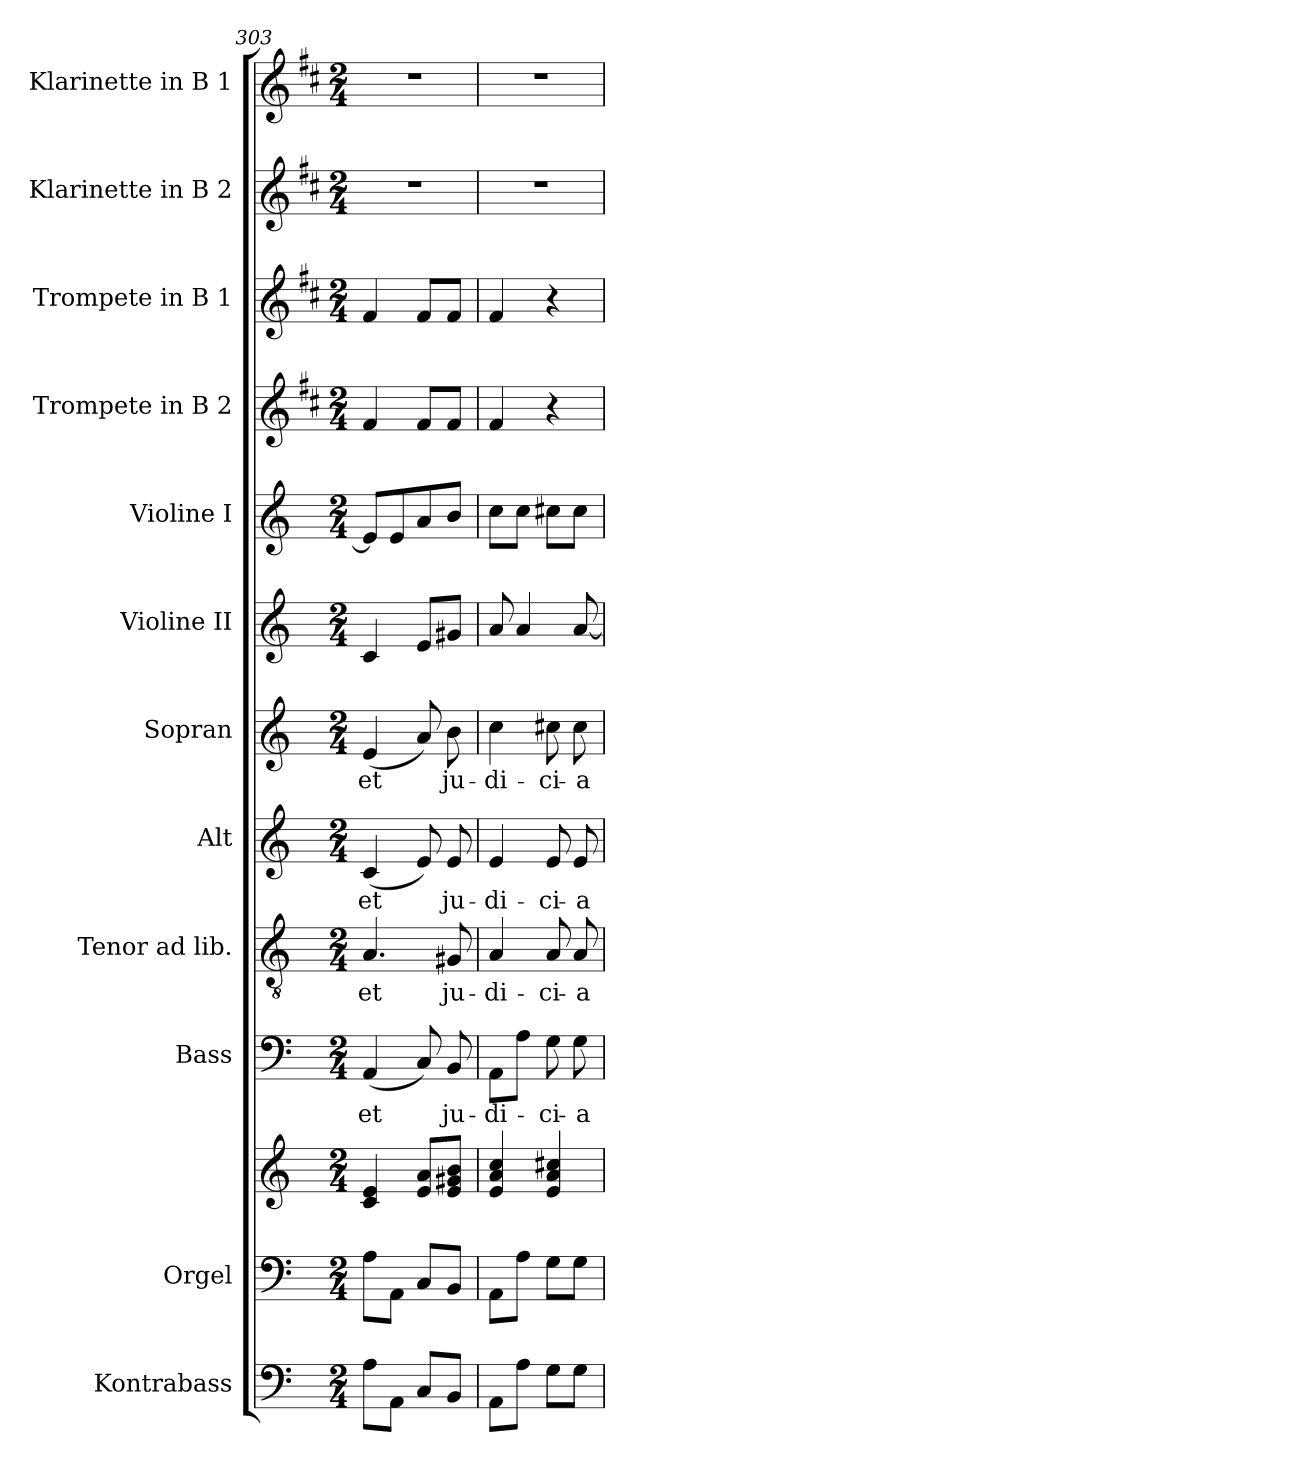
**kern	**kern	**kern	**kern	**text	**kern	**text	**kern	**text	**kern	**text	**kern	**kern	**kern	**kern	**kern	**kern
*part12	*part11	*part11	*part10	*part10	*part9	*part9	*part8	*part8	*part7	*part7	*part6	*part5	*part4	*part3	*part2	*part1
*staff13	*staff12	*staff11	*staff10	*staff10	*staff9	*staff9	*staff8	*staff8	*staff7	*staff7	*staff6	*staff5	*staff4	*staff3	*staff2	*staff1
*I"Kontrabass	*I"Orgel	*	*I"Bass	*	*I"Tenor ad lib.	*	*I"Alt	*	*I"Sopran	*	*I"Violine II	*I"Violine I	*I"Trompete in B 2	*I"Trompete in B 1	*I"Klarinette in B 2	*I"Klarinette in B 1
*I'Kb.	*I'Org.	*	*I'B	*	*I'T	*	*I'A	*	*I'S	*	*I'Vl. II	*I'Vl. I	*	*	*	*
!!LO:PB:g=z
*clefF4	*clefF4	*clefG2	*clefF4	*	*clefGv2	*	*clefG2	*	*clefG2	*	*clefG2	*clefG2	*clefG2	*clefG2	*clefG2	*clefG2
*ITrd7c12	*	*	*	*	*	*	*	*	*	*	*	*	*ITrd1c2	*ITrd1c2	*ITrd1c2	*ITrd1c2
*k[]	*k[]	*k[]	*k[]	*	*k[]	*	*k[]	*	*k[]	*	*k[]	*k[]	*k[]	*k[]	*k[]	*k[]
*C:	*C:	*C:	*C:	*	*C:	*	*C:	*	*C:	*	*C:	*C:	*C:	*C:	*C:	*C:
*M2/4	*M2/4	*M2/4	*M2/4	*	*M2/4	*	*M2/4	*	*M2/4	*	*M2/4	*M2/4	*M2/4	*M2/4	*M2/4	*M2/4
=303	=303	=303	=303	=303	=303	=303	=303	=303	=303	=303	=303	=303	=303	=303	=303	=303
!	!	!	!	!LO:LY:b	!	!LO:LY:b	!	!LO:LY:b	!	!LO:LY:b	!	!	!	!	!	!
8AA\L	8A\L	4c/ 4e/	(<4AA/	et	4.A/	et	(<4c/	et	(<4e/	et	4c/	8e/L]	4e/	4e/	2r	2r
8AAA\J	8AA\J	.	.	.	.	.	.	.	.	.	.	8e/	.	.	.	.
8CC/L	8C/L	8e/ 8a/L	8C/)	.	.	.	8e/)	.	8a/)	.	8e/L	8a/	8e/L	8e/L	.	.
!	!	!	!	!LO:LY:b	!	!LO:LY:b	!	!LO:LY:b	!	!LO:LY:b	!	!	!	!	!	!
8BBB/J	8BB/J	8e/ 8g#X/ 8b/J	8BB/	ju-	8G#X/	ju-	8e/	ju-	8b\	ju-	8g#X/J	8b/J	8e/J	8e/J	.	.
=304	=304	=304	=304	=304	=304	=304	=304	=304	=304	=304	=304	=304	=304	=304	=304	=304
!	!	!	!	!LO:LY:b	!	!LO:LY:b	!	!LO:LY:b	!	!LO:LY:b	!	!	!	!	!	!
8AAA\L	8AA\L	4e/ 4a/ 4cc/	8AA\L	-di-	4A/	-di-	4e/	-di-	4cc\	-di-	8a/	8cc\L	4e/	4e/	2r	2r
8AA\J	8A\J	.	8A\J	.	.	.	.	.	.	.	4a/	8cc\J	.	.	.	.
!	!	!	!	!LO:LY:b	!	!LO:LY:b	!	!LO:LY:b	!	!LO:LY:b	!	!	!	!	!	!
8GG\L	8G\L	4e/ 4a/ 4cc#X/	8G\	-ci-	8A/	-ci-	8e/	-ci-	8cc#X\	-ci-	.	8cc#X\L	4r	4r	.	.
!	!	!	!	!LO:LY:b	!	!LO:LY:b	!	!LO:LY:b	!	!LO:LY:b	!	!	!	!	!	!
8GG\J	8G\J	.	8G\	-a	8A/	-a	8e/	-a	8cc#\	-a	[8a/	8cc#\J	.	.	.	.
=	=	=	=	=	=	=	=	=	=	=	=	=	=	=	=	=
*-	*-	*-	*-	*-	*-	*-	*-	*-	*-	*-	*-	*-	*-	*-	*-	*-
